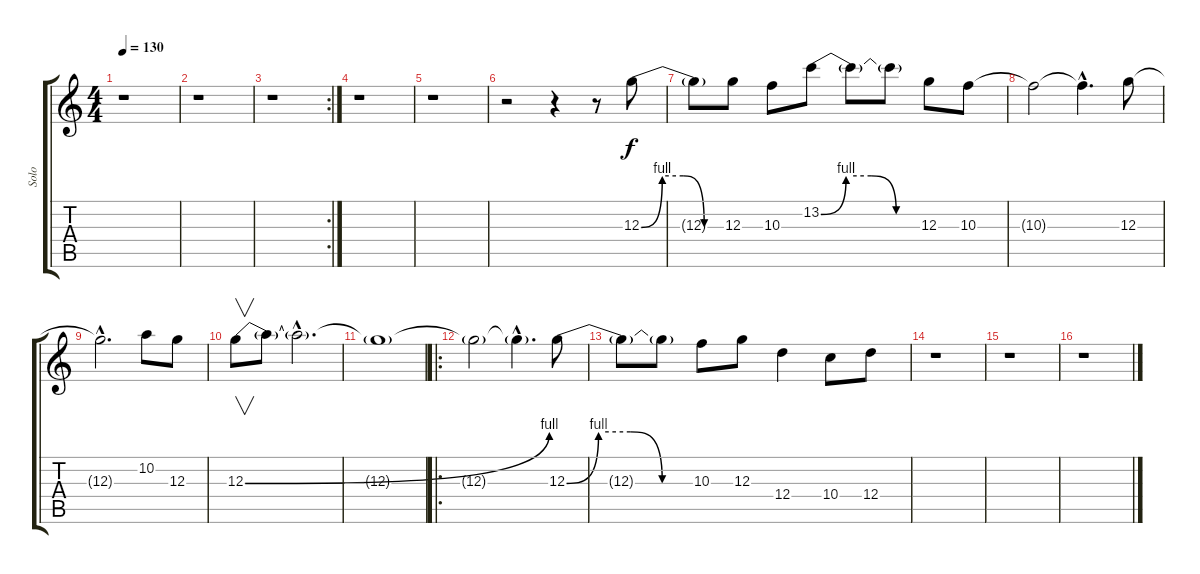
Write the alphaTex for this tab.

\track ("Solo" "Solo") {instrument distortionguitar}
\staff {score tabs}
\tuning (E4 B3 G3 D3 A2 E2) {hide}
\ts (4 4)
\tempo 130
\clef g2
\ks c
r.1{dy f} |
r.1 |
\rc 2
r.1 |
r.1 |
r.1 |
r.2 r.4 r.8 12.3{be (custom 0 0 15 4 30 4 45 0 60 0)}.8 |
12.3{t}.8 12.3.8 10.3.8 13.2{be (custom 0 0 15 4 30 4 45 0 60 0)}.8 13.2{t}.8 13.2{t}.8 12.3.8 10.3.8 |
10.3{t}.2 10.3{hac t}.4{d} 12.3.8 |
12.3{hac t}.2{d} 10.2.8 12.3.8 |
12.3{be (bend 0 0 60 4)}.8{v} 12.3{t}.8 12.3{hac t}.2{d} |
12.3{t}.1 |
\ro
12.3{t}.2 12.3{hac t}.4{d} 12.3{be (custom 0 0 15 4 30 4 45 0 60 0)}.8 |
12.3{t}.8 12.3{t}.8 10.3.8 12.3.8 12.4.4 10.4.8 12.4.8 |
r.1 |
r.1 |
r.1
